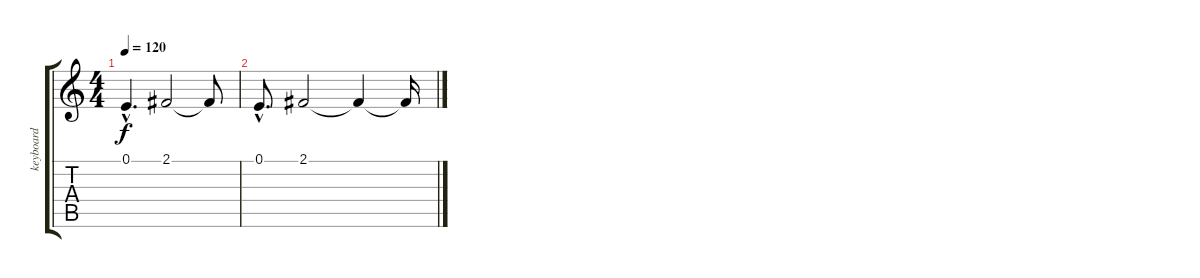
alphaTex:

\track ("keyboard" "keyboard") {instrument pad3polysynth}
\staff {score tabs}
\tuning (E4 B3 G3 D3 A2 E2) {hide}
\ts (4 4)
\tempo 120
\clef g2
\ks c
0.1{hac}.4{d dy f} 2.1.2 2.1{t}.8 |
0.1{hac}.8{d} 2.1.2 2.1{t}.4 2.1{t}.16
